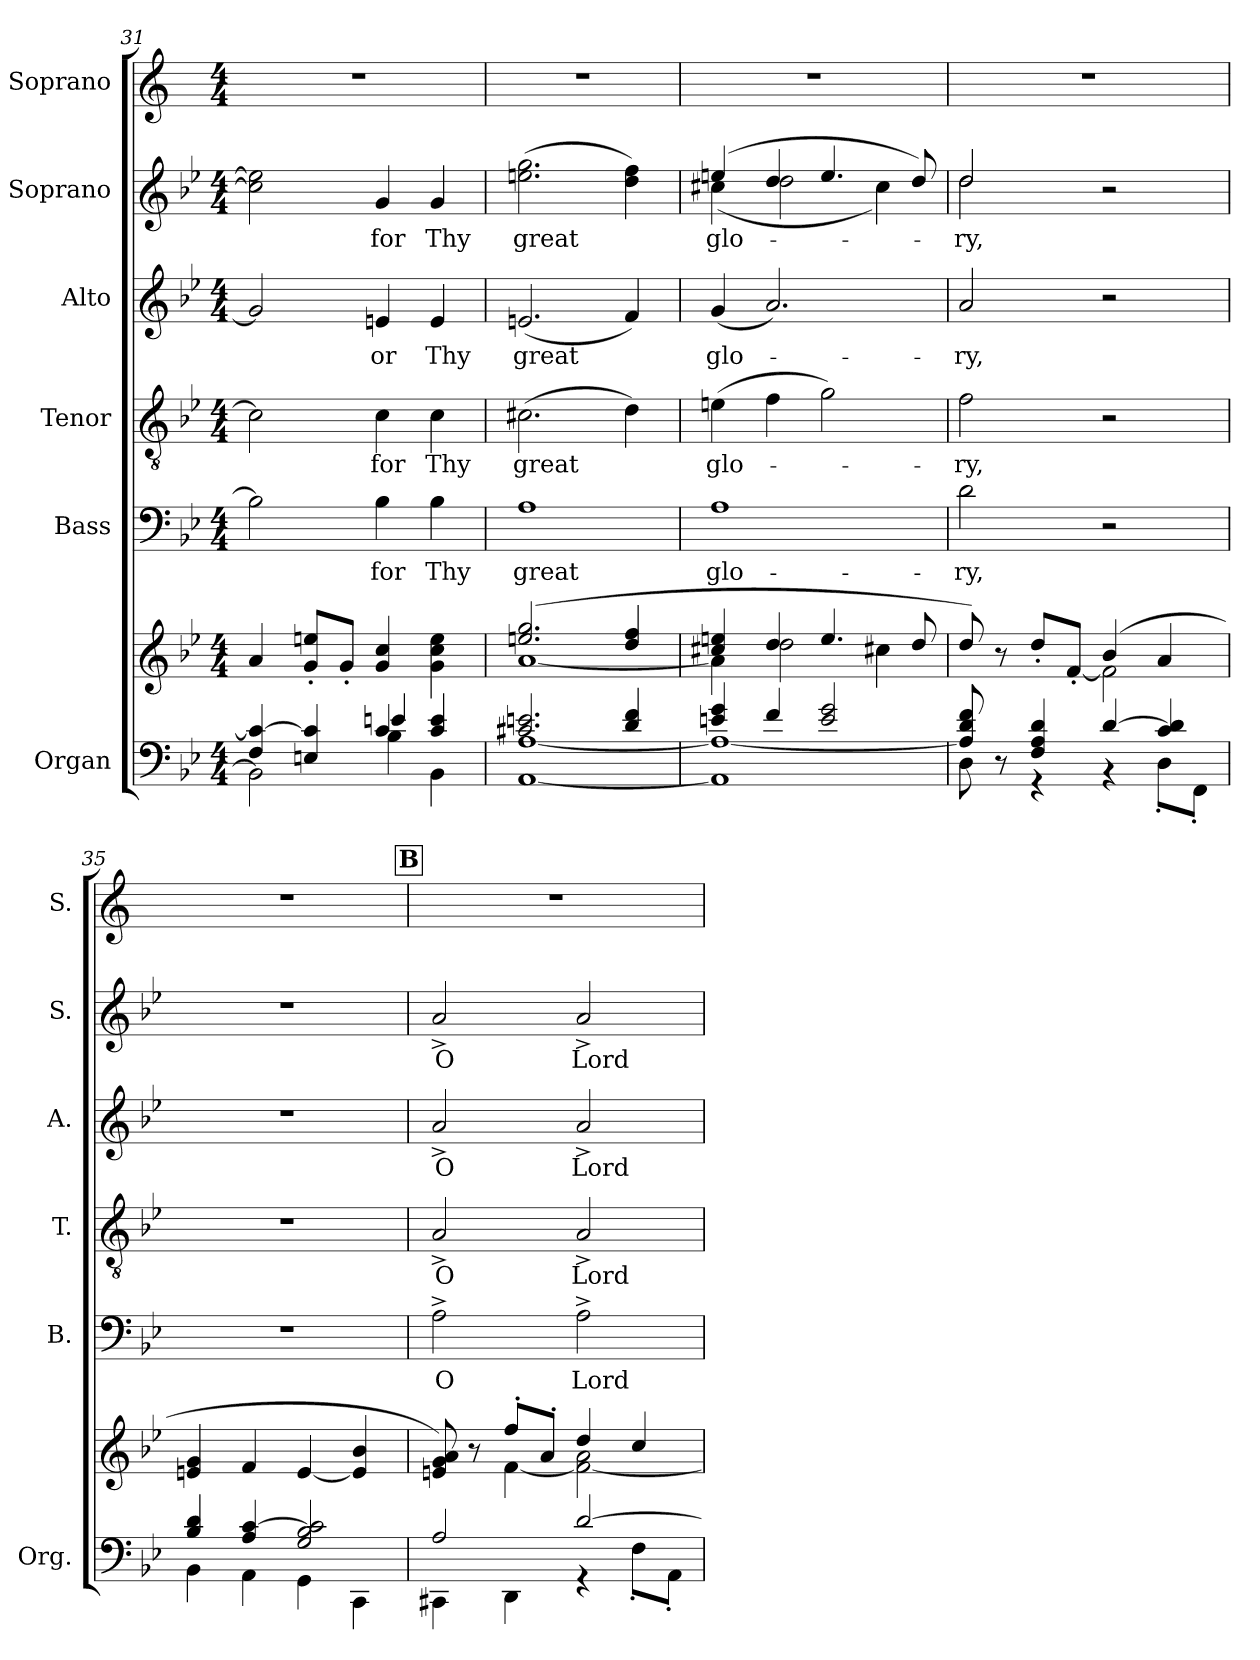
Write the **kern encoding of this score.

**kern	**kern	**kern	**text	**kern	**text	**kern	**text	**kern	**text	**kern
*part6	*part6	*part5	*part5	*part4	*part4	*part3	*part3	*part2	*part2	*part1
*staff7	*staff6	*staff5	*staff5	*staff4	*staff4	*staff3	*staff3	*staff2	*staff2	*staff1
*I"Organ	*	*I"Bass	*	*I"Tenor	*	*I"Alto	*	*I"Soprano	*	*I"Soprano
*I'Org.	*	*I'B.	*	*I'T.	*	*I'A.	*	*I'S.	*	*I'S.
*clefF4	*clefG2	*clefF4	*	*clefGv2	*	*clefG2	*	*clefG2	*	*clefG2
*	*	*	*	*ITrd7c12	*	*	*	*	*	*
*k[b-e-]	*k[b-e-]	*k[b-e-]	*	*k[b-e-]	*	*k[b-e-]	*	*k[b-e-]	*	*k[]
*B-:	*B-:	*B-:	*	*B-:	*	*B-:	*	*B-:	*	*C:
*M4/4	*M4/4	*M4/4	*	*M4/4	*	*M4/4	*	*M4/4	*	*M4/4
=31	=31	=31	=31	=31	=31	=31	=31	=31	=31	=31
*^	*	*	*	*	*	*	*	*	*	*
*	*^	*	*	*	*	*	*	*	*	*	*
2ryy	2BB-i\]	4Fi/ 4ci_	4ai/	2B-i\]	.	2Ci\]	.	2gi/]	.	2cci\] 2eei]	.	1r
.	.	4Eni/ 4ci]	8gi/' 8eeni'L	.	.	.	.	.	.	.	.	.
.	.	.	8g'i/J	.	.	.	.	.	.	.	.	.
!	!	!	!	!	!LO:LY:b:color=#000000	!	!	!	!	!	!	!
!	!	!	!	!	!	!	!LO:LY:b:color=#000000	!	!	!	!	!
!	!	!	!	!	!	!	!	!	!LO:LY:b:color=#000000	!	!	!
!	!	!	!	!	!	!	!	!	!	!	!LO:LY:b:color=#000000	!
4ci/	4B-i\	4eni/	4gi/ 4cci	4B-i\	for	4Ci\	for	4eni/	or	4gi/	for	.
!	!	!	!	!	!LO:LY:b:color=#000000	!	!	!	!	!	!	!
!	!	!	!	!	!	!	!LO:LY:b:color=#000000	!	!	!	!	!
!	!	!	!	!	!	!	!	!	!LO:LY:b:color=#000000	!	!	!
!	!	!	!	!	!	!	!	!	!	!	!LO:LY:b:color=#000000	!
4ryy	4BB-i\	4ci/ 4ei	4gi\ 4cci 4eei	4B-i\	Thy	4Ci\	Thy	4ei/	Thy	4gi/	Thy	.
*	*v	*v	*	*	*	*	*	*	*	*	*	*
!!LO:PB:g=z
=32	=32	=32	=32	=32	=32	=32	=32	=32	=32	=32	=32
*	*	*^	*	*	*	*	*	*	*	*	*
*	*^	*	*	*	*	*	*	*	*	*	*	*
!	!	!	!	!	!	!LO:LY:b:color=#000000	!	!	!	!	!	!	!
*	*v	*v	*	*	*	*	*	*	*	*	*	*	*
*	*^	*	*	*	*	*	*	*	*	*	*	*
!	!	!	!	!	!	!	!	!LO:LY:b:color=#000000	!	!	!	!	!
*	*v	*v	*	*	*	*	*	*	*	*	*	*	*
*	*^	*	*	*	*	*	*	*	*	*	*	*
!	!	!	!	!	!	!	!	!	!	!LO:LY:b:color=#000000	!	!	!
*	*v	*v	*	*	*	*	*	*	*	*	*	*	*
*	*^	*	*	*	*	*	*	*	*	*	*	*
!	!	!	!	!	!	!	!	!	!	!	!	!LO:LY:b:color=#000000	!
*	*v	*v	*	*	*	*	*	*	*	*	*	*	*
2.c#Xi/ 2.eni	[1AAi [1Ai	(2.eeni/ 2.ggi	[1ai	1Ai	great	(2.C#Xi\	great	(2.eni/	great	(2.eeni\ 2.ggi	great	1r
4di/ 4fi	.	4ddi/ 4ffi	.	.	.	4Di\)	.	4fi/)	.	4ddi\ 4ffi)	.	.
=33	=33	=33	=33	=33	=33	=33	=33	=33	=33	=33	=33	=33
!	!	!	!	!	!LO:LY:b:color=#000000	!	!	!	!	!	!	!
!	!	!	!	!	!	!	!LO:LY:b:color=#000000	!	!	!	!	!
!	!	!	!	!	!	!	!	!	!LO:LY:b:color=#000000	!	!	!
!	!	!	!	!	!	!	!	!	!	!	!LO:LY:b:color=#000000	!
*	*	*	*	*	*	*	*	*	*	*^	*	*
4eni/ 4gi	1AAi] 1Ai_	4cc#Xi/ 4eeni	4ai\]	1Ai	glo-	(4Eni\	glo-	(4gi/	glo-	(4eeni/	(4cc#Xi\	glo-	1r
4fi/	.	4ddi/	2ddi\	.	.	4Fi\	.	2.ai/)	.	4ddi/	2ddi\	.	.
2ei/ 2gi	.	4.eei/	.	.	.	2Gi\)	.	.	.	4.eei/	.	.	.
.	.	.	4cc#Xi\	.	.	.	.	.	.	.	4cc#i\)	.	.
.	.	8ddi/	.	.	.	.	.	.	.	8ddi/)	.	.	.
=34	=34	=34	=34	=34	=34	=34	=34	=34	=34	=34	=34	=34	=34
!	!	!	!	!	!LO:LY:b:color=#000000	!	!	!	!	!	!	!	!
!	!	!	!	!	!	!	!LO:LY:b:color=#000000	!	!	!	!	!	!
!	!	!	!	!	!	!	!	!	!LO:LY:b:color=#000000	!	!	!	!
!	!	!	!	!	!	!	!	!	!	!	!	!LO:LY:b:color=#000000	!
8Ai/] 8di 8fi	8Di\	8ddi/)	2ryy	2di\	-ry,	2Fi\	-ry,	2ai/	-ry,	2ddi/	2ddi\	-ry,	1r
8ryy	8r	8r	.	.	.	.	.	.	.	.	.	.	.
4Fi/ 4Ai 4di	4r	8dd'i/L	.	.	.	.	.	.	.	.	.	.	.
.	.	[8f'i/J	.	.	.	.	.	.	.	.	.	.	.
[4di/	4r	(4b-i/	2fi\]	2r	.	2r	.	2r	.	2ryy	2r	.	.
4ci/ 4di]	8D'i\L	4ai/	.	.	.	.	.	.	.	.	.	.	.
.	8FF'i\J	.	.	.	.	.	.	.	.	.	.	.	.
*	*	*v	*v	*	*	*	*	*	*	*v	*v	*	*
=35	=35	=35	=35	=35	=35	=35	=35	=35	=35	=35	=35
4B-i/ 4di	4BB-i\	4eni/ 4gi	1r	.	1r	.	1r	.	1r	.	1r
4Ai/ [4ci	4AAi\	4fi/	.	.	.	.	.	.	.	.	.
2Gi/ 2B-i 2ci]	4GGi\	[4ei/	.	.	.	.	.	.	.	.	.
.	4CCi\	4ei/] 4b-i	.	.	.	.	.	.	.	.	.
!!LO:REH:place=s1:B:color=#000000:enc=box:fs=16.2837:t=B
=36	=36	=36	=36	=36	=36	=36	=36	=36	=36	=36	=36
*	*	*^	*	*	*	*	*	*	*	*	*
!	!	!	!	!	!LO:LY:b:color=#000000	!	!	!	!	!	!	!
!	!	!	!	!	!	!	!LO:LY:b:color=#000000	!	!	!	!	!
!	!	!	!	!	!	!	!	!	!LO:LY:b:color=#000000	!	!	!
!	!	!	!	!	!	!	!	!	!	!	!LO:LY:b:color=#000000	!
2Ai/	4CC#Xi\	8eni/ 8gi 8ai)	4ryy	2A^i\	O	2AA^i/	O	2a^i/	O	2a^i/	O	1r
.	.	8r	.	.	.	.	.	.	.	.	.	.
.	4DDi\	8ff'i/L	[4fi\	.	.	.	.	.	.	.	.	.
.	.	8a'i/J	.	.	.	.	.	.	.	.	.	.
!	!	!	!	!	!LO:LY:b:color=#000000	!	!	!	!	!	!	!
!	!	!	!	!	!	!	!LO:LY:b:color=#000000	!	!	!	!	!
!	!	!	!	!	!	!	!	!	!LO:LY:b:color=#000000	!	!	!
!	!	!	!	!	!	!	!	!	!	!	!LO:LY:b:color=#000000	!
[2di/	4r	4ddi/	2fi\_ 2ai	2A^i\	Lord	2AA^i/	Lord	2a^i/	Lord	2a^i/	Lord	.
.	8F'i\L	4cci/	.	.	.	.	.	.	.	.	.	.
.	8AA'i\J	.	.	.	.	.	.	.	.	.	.	.
*v	*v	*	*	*	*	*	*	*	*	*	*	*
*	*v	*v	*	*	*	*	*	*	*	*	*
=	=	=	=	=	=	=	=	=	=	=
*-	*-	*-	*-	*-	*-	*-	*-	*-	*-	*-
